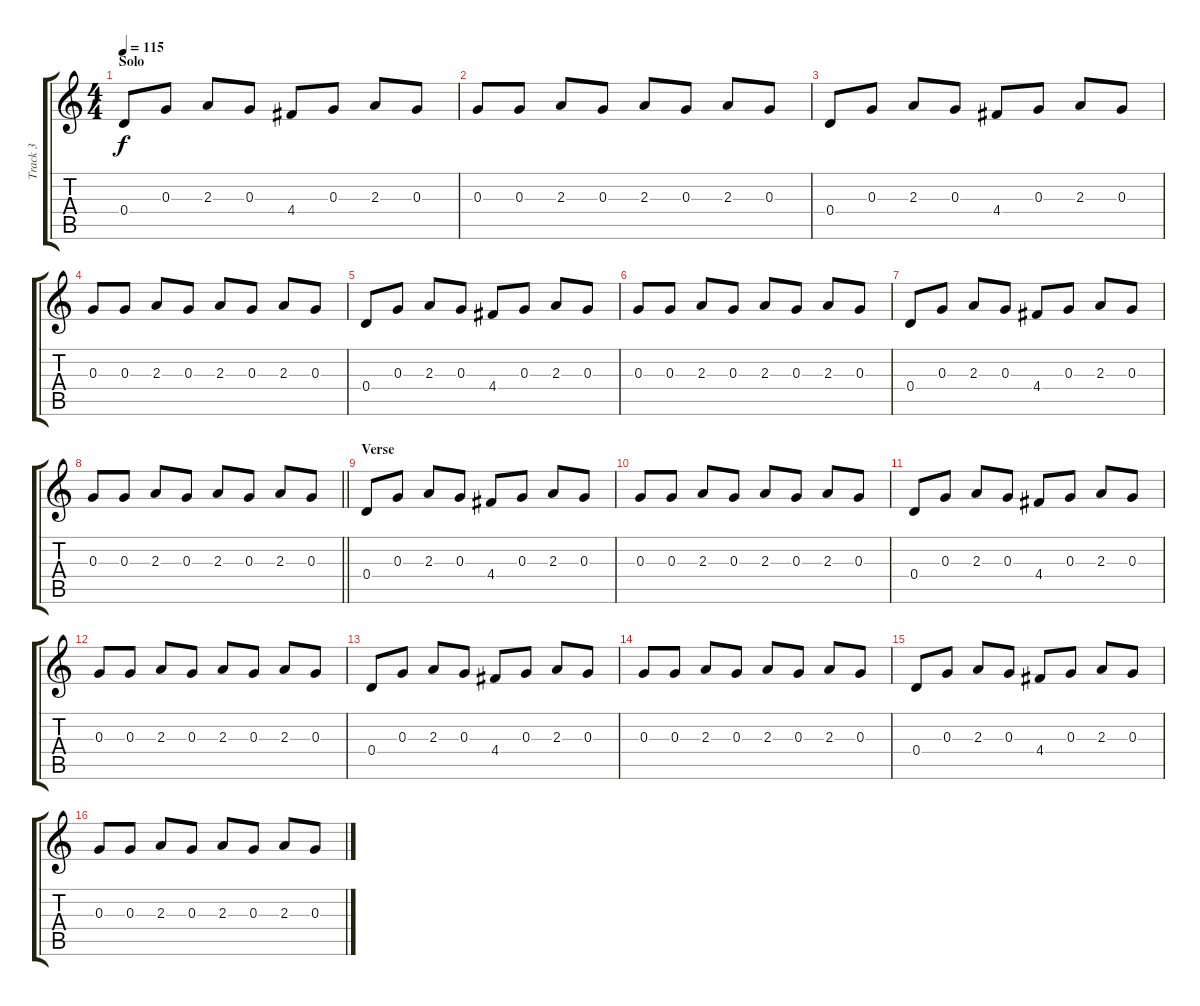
\track ("Track 3" "Track 3") {instrument distortionguitar}
\staff {score tabs}
\tuning (E4 B3 G3 D3 A2 E2) {hide}
\ts (4 4)
\section ("" "Solo")
\tempo 115
\clef g2
\ks c
0.4.8{dy f} 0.3.8 2.3.8 0.3.8 4.4.8 0.3.8 2.3.8 0.3.8 |
0.3.8 0.3.8 2.3.8 0.3.8 2.3.8 0.3.8 2.3.8 0.3.8 |
0.4.8 0.3.8 2.3.8 0.3.8 4.4.8 0.3.8 2.3.8 0.3.8 |
0.3.8 0.3.8 2.3.8 0.3.8 2.3.8 0.3.8 2.3.8 0.3.8 |
0.4.8 0.3.8 2.3.8 0.3.8 4.4.8 0.3.8 2.3.8 0.3.8 |
0.3.8 0.3.8 2.3.8 0.3.8 2.3.8 0.3.8 2.3.8 0.3.8 |
0.4.8 0.3.8 2.3.8 0.3.8 4.4.8 0.3.8 2.3.8 0.3.8 |
\barLineRight lightlight
0.3.8 0.3.8 2.3.8 0.3.8 2.3.8 0.3.8 2.3.8 0.3.8 |
\section ("" "Verse")
0.4.8 0.3.8 2.3.8 0.3.8 4.4.8 0.3.8 2.3.8 0.3.8 |
0.3.8 0.3.8 2.3.8 0.3.8 2.3.8 0.3.8 2.3.8 0.3.8 |
0.4.8 0.3.8 2.3.8 0.3.8 4.4.8 0.3.8 2.3.8 0.3.8 |
0.3.8 0.3.8 2.3.8 0.3.8 2.3.8 0.3.8 2.3.8 0.3.8 |
0.4.8 0.3.8 2.3.8 0.3.8 4.4.8 0.3.8 2.3.8 0.3.8 |
0.3.8 0.3.8 2.3.8 0.3.8 2.3.8 0.3.8 2.3.8 0.3.8 |
0.4.8 0.3.8 2.3.8 0.3.8 4.4.8 0.3.8 2.3.8 0.3.8 |
0.3.8 0.3.8 2.3.8 0.3.8 2.3.8 0.3.8 2.3.8 0.3.8
